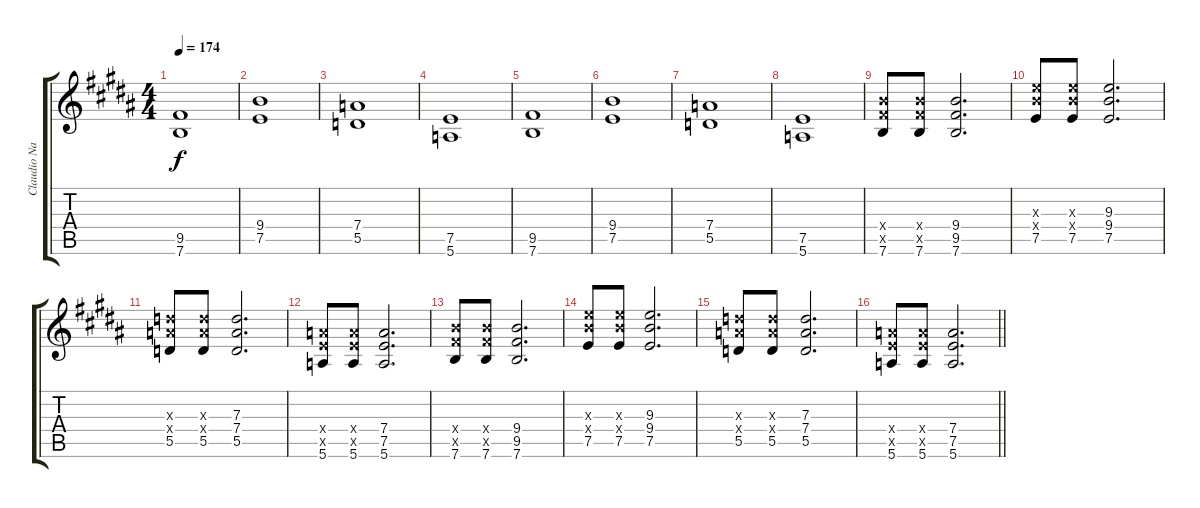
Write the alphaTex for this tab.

\track ("Claudio Narea (Guitarra)" "Claudio Na") {instrument distortionguitar}
\staff {score tabs}
\tuning (E4 B3 G3 D3 A2 E2) {hide}
\ts (4 4)
\tempo 174
\clef g2
\ks b
(9.5 7.6).1{dy f} |
(9.4 7.5).1 |
(7.4 5.5).1 |
(7.5 5.6).1 |
(9.5 7.6).1 |
(9.4 7.5).1 |
(7.4 5.5).1 |
(7.5 5.6).1 |
(9.4{x} 9.5{x} 7.6).8 (9.4{x} 9.5{x} 7.6).8 (9.4 9.5 7.6).2{d} |
(9.3{x} 9.4{x} 7.5).8 (9.3{x} 9.4{x} 7.5).8 (9.3 9.4 7.5).2{d} |
(7.3{x} 7.4{x} 5.5).8 (7.3{x} 7.4{x} 5.5).8 (7.3 7.4 5.5).2{d} |
(7.4{x} 7.5{x} 5.6).8 (7.4{x} 7.5{x} 5.6).8 (7.4 7.5 5.6).2{d} |
(9.4{x} 9.5{x} 7.6).8 (9.4{x} 9.5{x} 7.6).8 (9.4 9.5 7.6).2{d} |
(9.3{x} 9.4{x} 7.5).8 (9.3{x} 9.4{x} 7.5).8 (9.3 9.4 7.5).2{d} |
(7.3{x} 7.4{x} 5.5).8 (7.3{x} 7.4{x} 5.5).8 (7.3 7.4 5.5).2{d} |
\barLineRight lightlight
(7.4{x} 7.5{x} 5.6).8 (7.4{x} 7.5{x} 5.6).8 (7.4 7.5 5.6).2{d}
